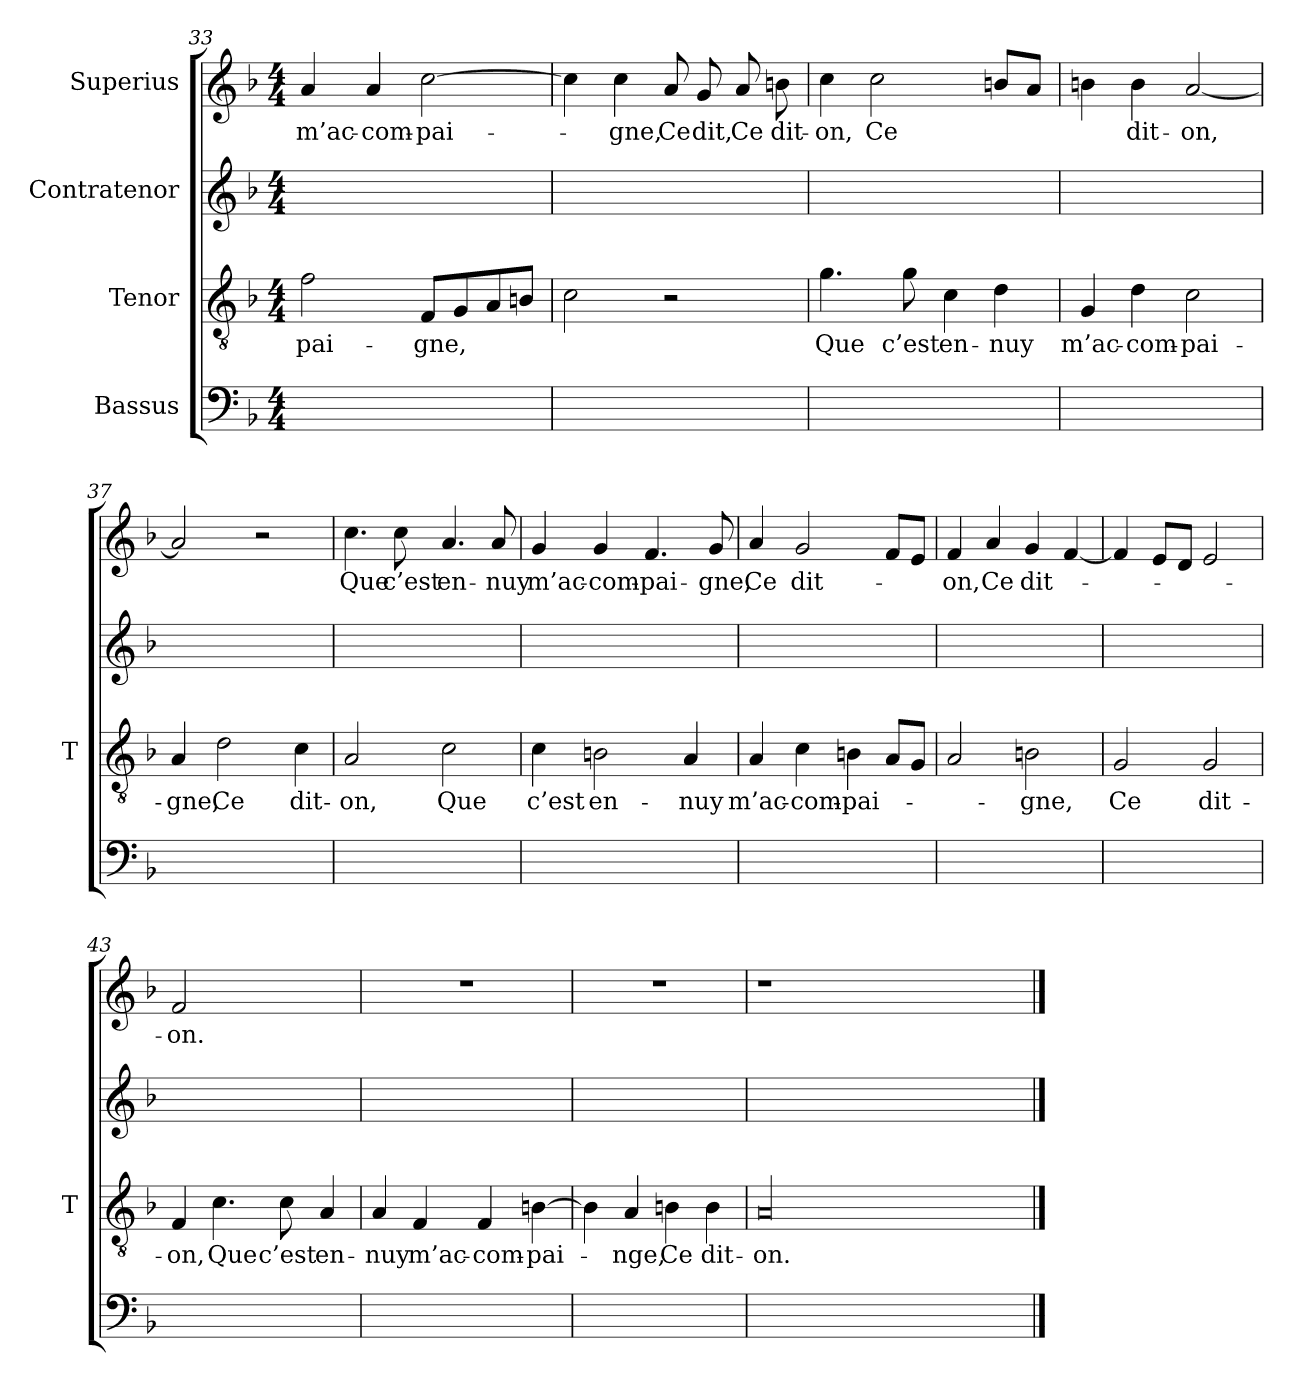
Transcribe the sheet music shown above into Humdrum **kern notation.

**kern	**kern	**text	**kern	**kern	**text
*part4	*part3	*part3	*part2	*part1	*part1
*staff4	*staff3	*staff3	*staff2	*staff1	*staff1
*I"Bassus	*I"Tenor	*	*I"Contratenor	*I"Superius	*
*	*I'T	*	*	*	*
*clefF4	*clefGv2	*	*clefG2	*clefG2	*
*k[b-]	*k[b-]	*	*k[b-]	*k[b-]	*
*M4/4	*M4/4	*	*M4/4	*M4/4	*
=33	=33	=33	=33	=33	=33
1ryy	2f	pai-	1ryy	4a	m’ac-
.	.	.	.	4a	com-
.	8FL	-gne,	.	[2cc	pai-
.	8G	.	.	.	.
.	8A	.	.	.	.
.	8BJ	.	.	.	.
=34	=34	=34	=34	=34	=34
1ryy	2c	.	1ryy	4cc]	.
.	.	.	.	4cc	-gne,
.	2r	.	.	8a	-Ce
.	.	.	.	8g	-dit,
.	.	.	.	8a	-Ce
.	.	.	.	8b	dit-
=35	=35	=35	=35	=35	=35
1ryy	4.g	-Que	1ryy	4cc	-on,
.	.	.	.	2cc	-Ce
.	8g	-c’est	.	.	.
.	4c	en-	.	.	.
.	4d	-nuy	.	8bL	.
.	.	.	.	8aJ	.
=36	=36	=36	=36	=36	=36
1ryy	4G	m’ac-	1ryy	4b	.
.	4d	com-	.	4b	dit-
.	2c	pai-	.	[2a	-on,
=37	=37	=37	=37	=37	=37
1ryy	4A	-gne,	1ryy	2a]	.
.	2d	-Ce	.	.	.
.	.	.	.	2r	.
.	4c	dit-	.	.	.
=38	=38	=38	=38	=38	=38
1ryy	2A	-on,	1ryy	4.cc	-Que
.	.	.	.	8cc	-c’est
.	2c	-Que	.	4.a	en-
.	.	.	.	8a	-nuy
=39	=39	=39	=39	=39	=39
1ryy	4c	-c’est	1ryy	4g	m’ac-
.	2B	en-	.	4g	com-
.	.	.	.	4.f	pai-
.	4A	-nuy	.	.	.
.	.	.	.	8g	-gne,
=40	=40	=40	=40	=40	=40
1ryy	4A	m’ac-	1ryy	4a	-Ce
.	4c	com-	.	2g	dit-
.	4B	pai-	.	.	.
.	8AL	.	.	8fL	.
.	8GJ	.	.	8eJ	.
=41	=41	=41	=41	=41	=41
1ryy	2A	.	1ryy	4f	-on,
.	.	.	.	4a	-Ce
.	2B	-gne,	.	4g	dit-
.	.	.	.	[4f	.
=42	=42	=42	=42	=42	=42
1ryy	2G	-Ce	1ryy	4f]	.
.	.	.	.	8eL	.
.	.	.	.	8dJ	.
.	2G	dit-	.	2e	.
=43	=43	=43	=43	=43	=43
1ryy	4F	-on,	1ryy	2f	-on.
.	4.c	-Que	.	.	.
.	.	.	.	2ryy	.
.	8c	-c’est	.	.	.
.	4A	en-	.	.	.
=44	=44	=44	=44	=44	=44
1ryy	4A	-nuy	1ryy	1r	.
.	4F	m’ac-	.	.	.
.	4F	com-	.	.	.
.	[4B	pai-	.	.	.
=45	=45	=45	=45	=45	=45
1ryy	4B]	.	1ryy	1r	.
.	4A	-nge,	.	.	.
.	4B	-Ce	.	.	.
.	4B	dit-	.	.	.
=46	=46	=46	=46	=46	=46
00ryy	00A	-on.	00ryy	1r	.
.	.	.	.	0.ryy	.
==	==	==	==	==	==
*-	*-	*-	*-	*-	*-
